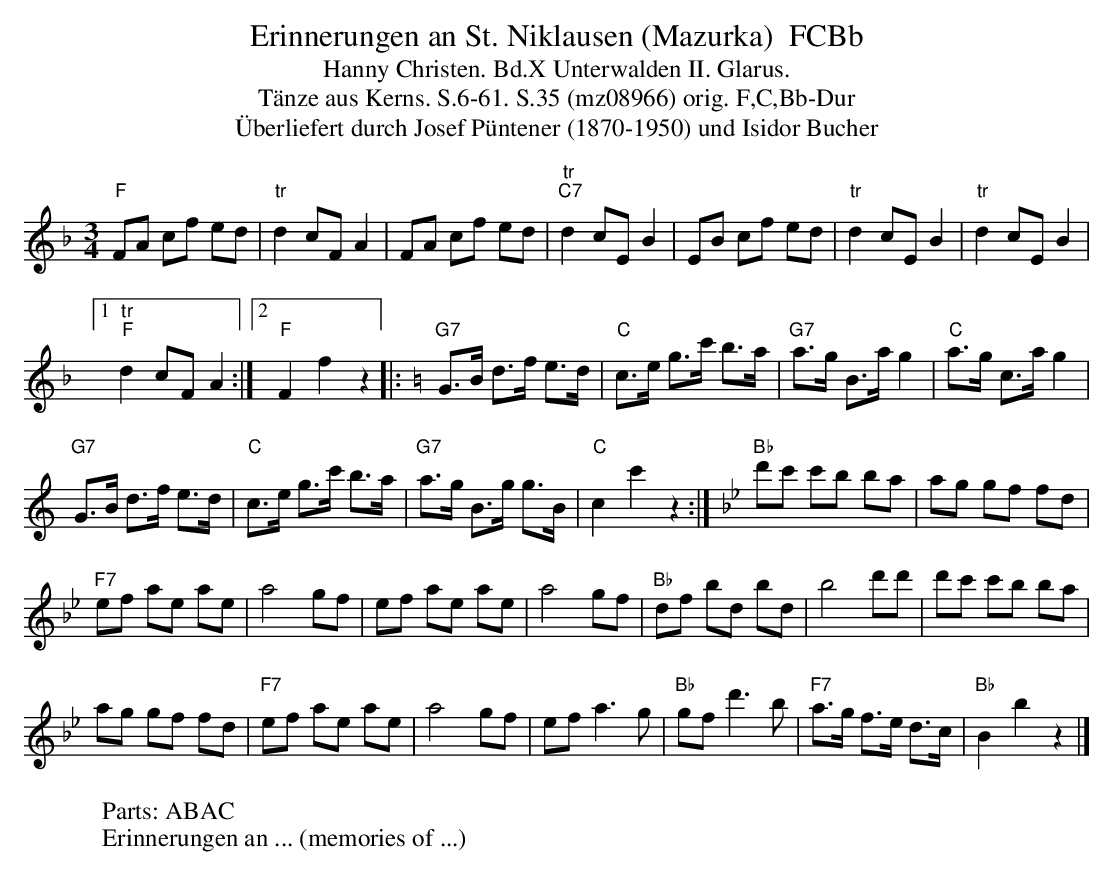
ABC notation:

X:1
T: Erinnerungen an St. Niklausen (Mazurka)  FCBb
T:Hanny Christen. Bd.X Unterwalden II. Glarus.
T: T\"anze aus Kerns. S.6-61. S.35 (mz08966) orig. F,C,Bb-Dur
T: \"Uberliefert durch Josef P\"untener (1870-1950) und Isidor Bucher
M:3/4
L:1/8
K:F %%MIDI gchordon
"F"FA cf ed | "tr"d2cFA2 | FA cf ed | "tr""C7"d2 cEB2 | EB cf ed | "tr"d2 cEB2 |  "tr"d2 cEB2 |1
"tr""F"d2 cFA2 :|2 "F"F2f2z2 |: [K:C] "G7"G>B d>f e>d | "C"c>e g>c' b>a | "G7"a>g B>ag2 | "C"a>g c>ag2 |
"G7"G>B d>f e>d | "C"c>e g>c' b>a | "G7"a>g B>g g>B | "C"c2c'2z2 :| [K:Bb] "Bb"d'c' c'b ba | ag gf fd |
"F7"ef ae ae | a4gf | ef ae ae | a4gf | "Bb"df bd bd | b4d'd' | d'c' c'b ba |
ag gf fd | "F7"ef ae ae | a4gf | efa3g | "Bb"gf d'3b | "F7"a>g f>e d>c | "Bb"B2b2z2 |]
W:Parts: ABAC
W: Erinnerungen an ... (memories of ...)
